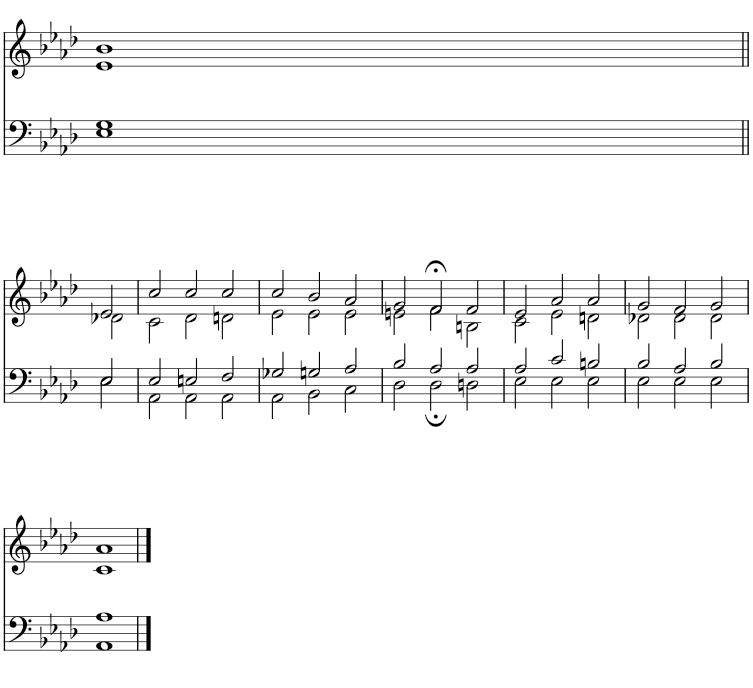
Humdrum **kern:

**kern	**kern
*part1	*part1
*staff2	*staff1
*I"Piano	*
*I'Pno	*
!!LO:PB:g=z
*clefF4	*clefG2
*k[b-e-a-d-]	*k[b-e-a-d-]
*M3/2	*M3/2
=21	=21
*^	*^
1G	1E-	1b-	1e-
!!LO:LB:g=z	!!
=22||	=22||	=22||	=22||
2E-/	2E-\	2e-/	2d-X\
=23	=23	=23	=23
2E-/	2AA-\	2cc/	2c\
2En/	2AA-\	2cc/	2d-\
2F/	2AA-\	2cc/	2dn\
=24	=24	=24	=24
2G-X/	2AA-\	2cc/	2e-\
2Gn/	2BB-\	2b-/	2e-\
2A-/	2C\	2a-/	2e-\
=25	=25	=25	=25
2B-/	2D-\	2g/	2en\
2A-/	2D-;\	2f;</	2f\
2A-/	2Dn\	2f/	2Bn\
=26	=26	=26	=26
2A-/	2E-\	2e-/	2c\
2c/	2E-\	2a-/	2e-\
2Bn/	2E-\	2a-/	2dn\
=27	=27	=27	=27
2B-/	2E-\	2g/	2d-X\
2A-/	2E-\	2f/	2d-\
2B-/	2E-\	2g/	2d-\
!!LO:LB:g=z	!!
=28	=28	=28	=28
1A-	1AA-	1a-	1c
*v	*v	*	*
*	*v	*v
==	==
*-	*-
